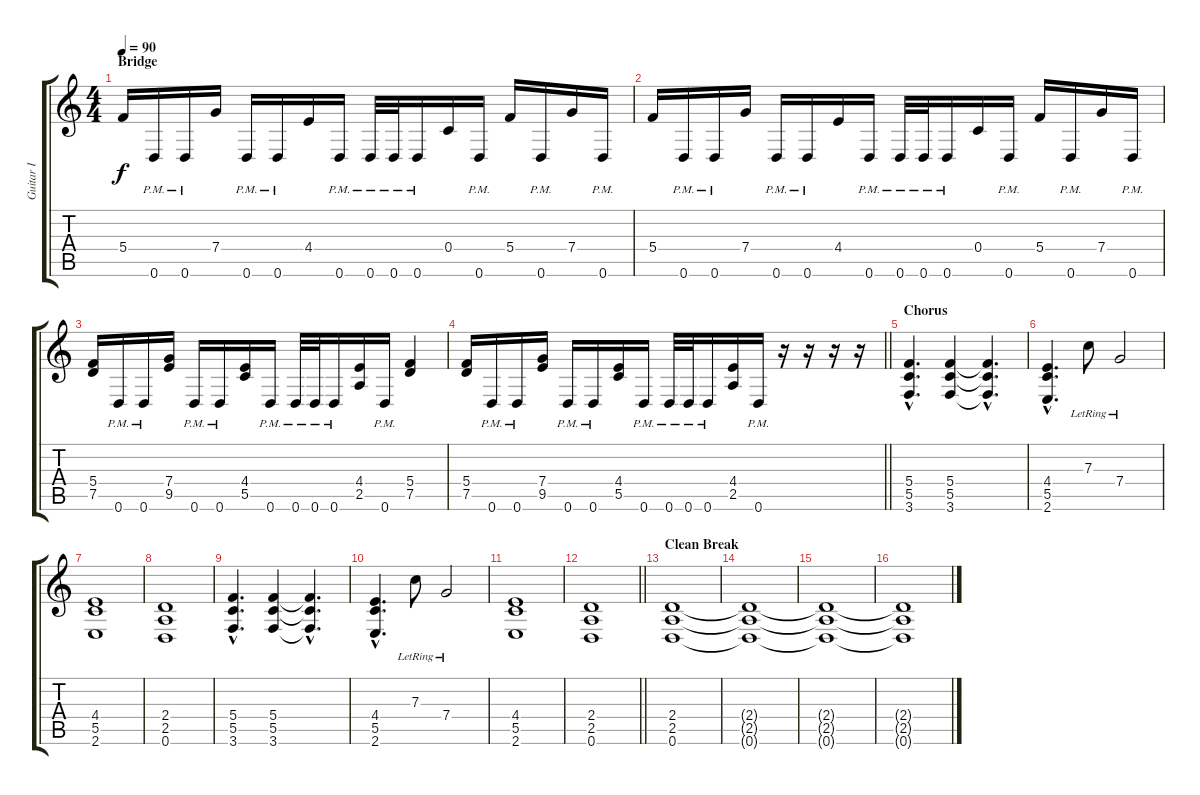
\track ("Guitar I" "Guitar I") {instrument distortionguitar}
\staff {score tabs}
\tuning (D4 A3 F3 C3 G2 D2) {hide}
\ts (4 4)
\section ("" "Bridge")
\tempo 90
\clef g2
\ks c
5.4.16{dy f} 0.6{pm}.16 0.6{pm}.16 7.4.16 0.6{pm}.16 0.6{pm}.16 4.4.16 0.6{pm}.16 0.6{pm}.32 0.6{pm}.32 0.6{pm}.16 0.4.16 0.6{pm}.16 5.4.16 0.6{pm}.16 7.4.16 0.6{pm}.16 |
5.4.16 0.6{pm}.16 0.6{pm}.16 7.4.16 0.6{pm}.16 0.6{pm}.16 4.4.16 0.6{pm}.16 0.6{pm}.32 0.6{pm}.32 0.6{pm}.16 0.4.16 0.6{pm}.16 5.4.16 0.6{pm}.16 7.4.16 0.6{pm}.16 |
(5.4 7.5).16 0.6{pm}.16 0.6{pm}.16 (7.4 9.5).16 0.6{pm}.16 0.6{pm}.16 (4.4 5.5).16 0.6{pm}.16 0.6{pm}.32 0.6{pm}.32 0.6{pm}.16 (4.4 2.5).16 0.6{pm}.16 (5.4 7.5).4 |
\barLineRight lightlight
(5.4 7.5).16 0.6{pm}.16 0.6{pm}.16 (7.4 9.5).16 0.6{pm}.16 0.6{pm}.16 (4.4 5.5).16 0.6{pm}.16 0.6{pm}.32 0.6{pm}.32 0.6{pm}.16 (4.4 2.5).16 0.6{pm}.16 r.16 r.16 r.16 r.16 |
\section ("" "Chorus")
(5.4{hac} 5.5{hac} 3.6{hac}).4{d} (5.4 5.5 3.6).4 (5.4{hac t} 5.5{hac t} 3.6{hac t}).4{d} |
(4.4{hac} 5.5{hac} 2.6{hac}).4{d} 7.3{lr}.8 7.4{lr}.2 |
(4.4 5.5 2.6).1 |
(2.4 2.5 0.6).1 |
(5.4{hac} 5.5{hac} 3.6{hac}).4{d} (5.4 5.5 3.6).4 (5.4{hac t} 5.5{hac t} 3.6{hac t}).4{d} |
(4.4{hac} 5.5{hac} 2.6{hac}).4{d} 7.3{lr}.8 7.4{lr}.2 |
(4.4 5.5 2.6).1 |
\barLineRight lightlight
(2.4 2.5 0.6).1 |
\section ("" "Clean Break")
(2.4 2.5 0.6).1 |
(2.4{t} 2.5{t} 0.6{t}).1 |
(2.4{t} 2.5{t} 0.6{t}).1 |
(2.4{t} 2.5{t} 0.6{t}).1
